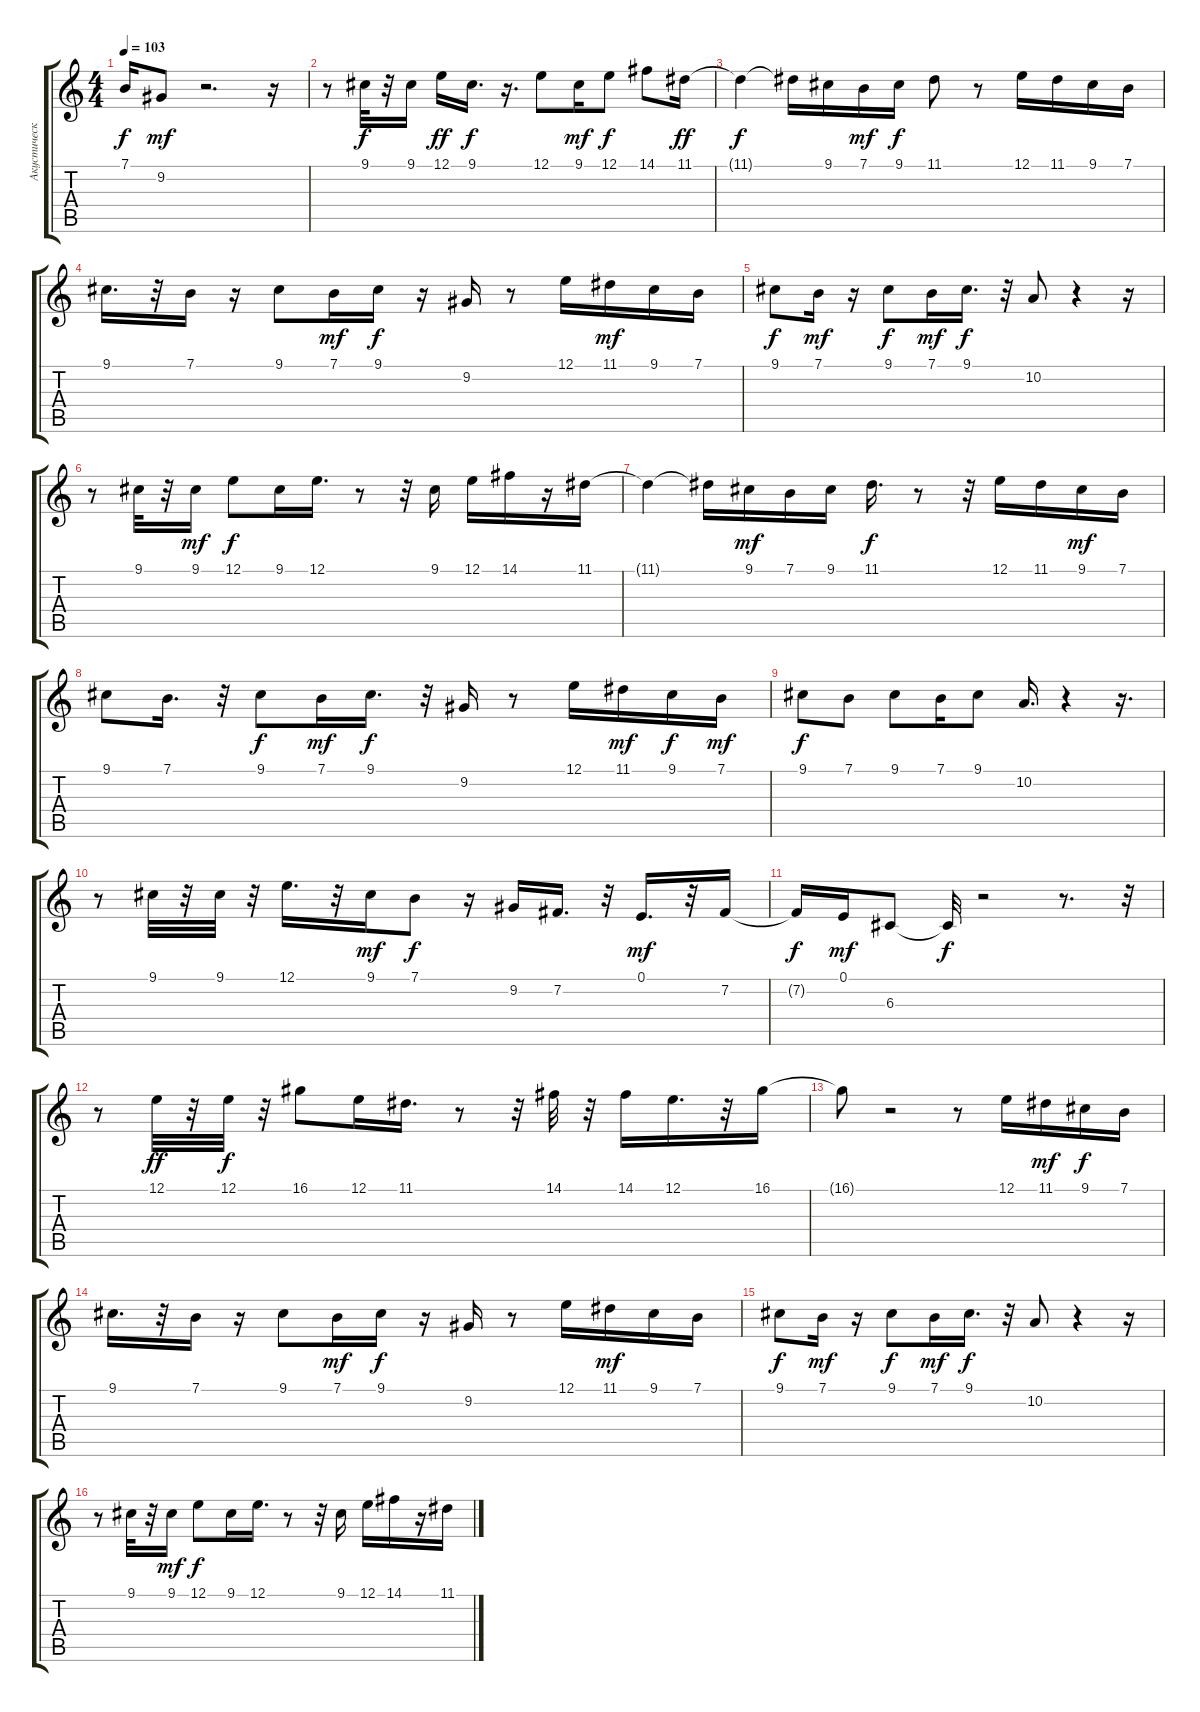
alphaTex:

\track ("Акустический Гранд Роял" "Акустическ") {instrument acousticgrandpiano}
\staff {score tabs}
\tuning (E4 B3 G3 D3 A2 E2) {hide}
\ts (4 4)
\tempo 103
\clef g2
\ks c
7.1{t}.16{dy f} 9.2.8{dy mf} r.2{d} r.16 |
r.8 9.1.32{dy f} r.32 9.1.16 12.1.16{dy ff} 9.1.16{d dy f} r.16{d} 12.1.8 9.1.16{dy mf} 12.1.8{dy f} 14.1.8 11.1.16{dy ff} |
11.1{t}.4{dy f} 11.1{t}.16 9.1.16 7.1.16{dy mf} 9.1.16{dy f} 11.1.8 r.8 12.1.16 11.1.16 9.1.16 7.1.16 |
9.1.16{d} r.32 7.1.16 r.16 9.1.8 7.1.16{dy mf} 9.1.16{dy f} r.16 9.2.16 r.8 12.1.16 11.1.16{dy mf} 9.1.16 7.1.16 |
9.1.8{dy f} 7.1.16{dy mf} r.16 9.1.8{dy f} 7.1.16{dy mf} 9.1.16{d dy f} r.32 10.2.8 r.4 r.16 |
r.8 9.1.32 r.32 9.1.16{dy mf} 12.1.8{dy f} 9.1.16 12.1.16{d} r.8 r.32 9.1.16 12.1.16 14.1.16 r.16 11.1.16 |
11.1{t}.4 11.1{t}.16 9.1.16{dy mf} 7.1.16 9.1.16 11.1.16{d dy f} r.8 r.32 12.1.16 11.1.16 9.1.16{dy mf} 7.1.16 |
9.1.8 7.1.16{d} r.32 9.1.8{dy f} 7.1.16{dy mf} 9.1.16{d dy f} r.32 9.2.16 r.8 12.1.16 11.1.16{dy mf} 9.1.16{dy f} 7.1.16{dy mf} |
9.1.8{dy f} 7.1.8 9.1.8 7.1.16 9.1.8 10.2.16{d} r.4 r.16{d} |
r.8 9.1.32 r.32 9.1.32 r.32 12.1.16{d} r.32 9.1.16{dy mf} 7.1.8{dy f} r.16 9.2.16 7.2.16{d} r.32 0.1.16{d dy mf} r.32 7.2.16 |
7.2{t}.16{dy f} 0.1.16{dy mf} 6.3.8 6.3{t}.32{dy f} r.2 r.8{d} r.32 |
r.8 12.1.32{dy ff} r.32 12.1.32{dy f} r.32 16.1.8 12.1.16 11.1.16{d} r.8 r.32 14.1.32 r.32 14.1.16 12.1.16{d} r.32 16.1.16 |
16.1{t}.8 r.2 r.8 12.1.16 11.1.16{dy mf} 9.1.16{dy f} 7.1.16 |
9.1.16{d} r.32 7.1.16 r.16 9.1.8 7.1.16{dy mf} 9.1.16{dy f} r.16 9.2.16 r.8 12.1.16 11.1.16{dy mf} 9.1.16 7.1.16 |
9.1.8{dy f} 7.1.16{dy mf} r.16 9.1.8{dy f} 7.1.16{dy mf} 9.1.16{d dy f} r.32 10.2.8 r.4 r.16 |
r.8 9.1.32 r.32 9.1.16{dy mf} 12.1.8{dy f} 9.1.16 12.1.16{d} r.8 r.32 9.1.16 12.1.16 14.1.16 r.16 11.1.16
